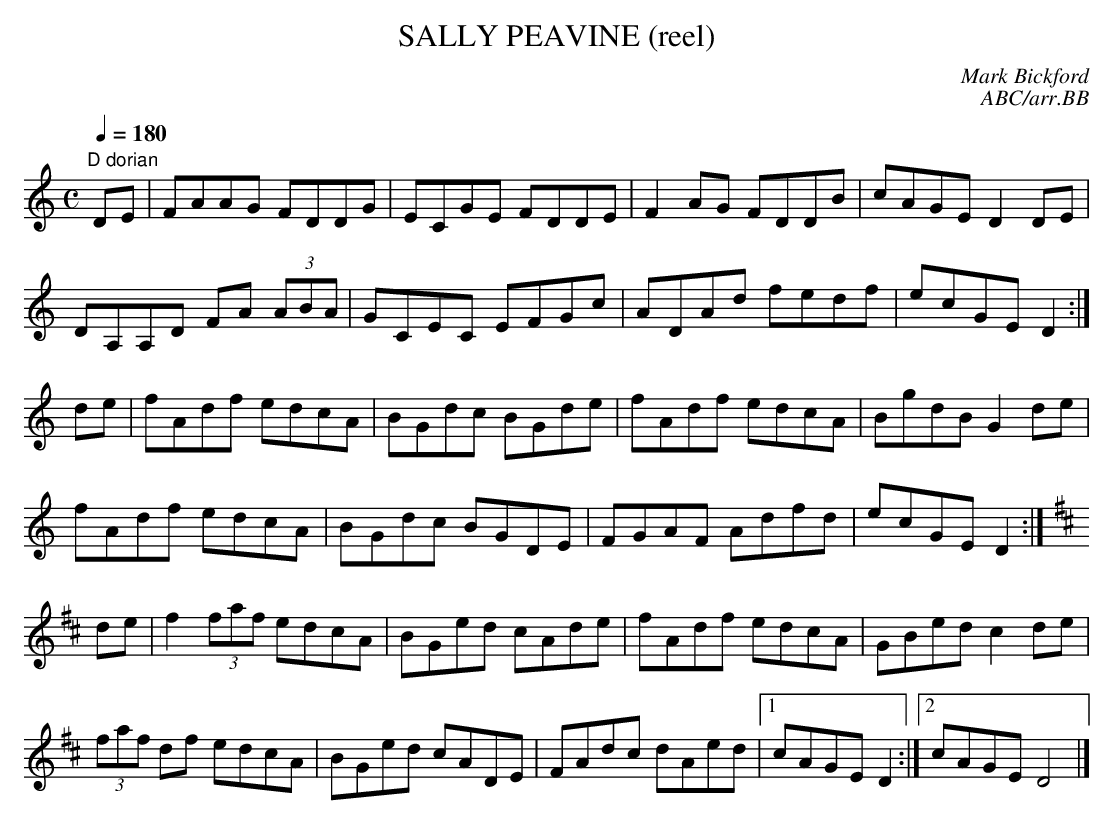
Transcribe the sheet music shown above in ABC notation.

X:1
T:SALLY PEAVINE (reel)
C:Mark Bickford
C:ABC/arr.BB
Q:1/4=180
M:C
K:C
"D dorian"
DE|FAAG FDDG| ECGE FDDE|F2AG FDDB |cAGE D2 DE|
DA,A,D FA (3ABA| GCEC EFGc| ADAd fedf |ecGE D2:|
de|fAdf edcA| BGdc BGde | fAdf edcA| BgdB G2 de|
fAdf edcA| BGdc BGDE|FGAF Adfd |ecGE D2:|
K:D
de|f2(3faf edcA| BGed cAde | fAdf edcA| GBed c2 de|
(3faf df edcA| BGed cADE|FAdc dAed |1cAGE D2:|2cAGE D4|]
